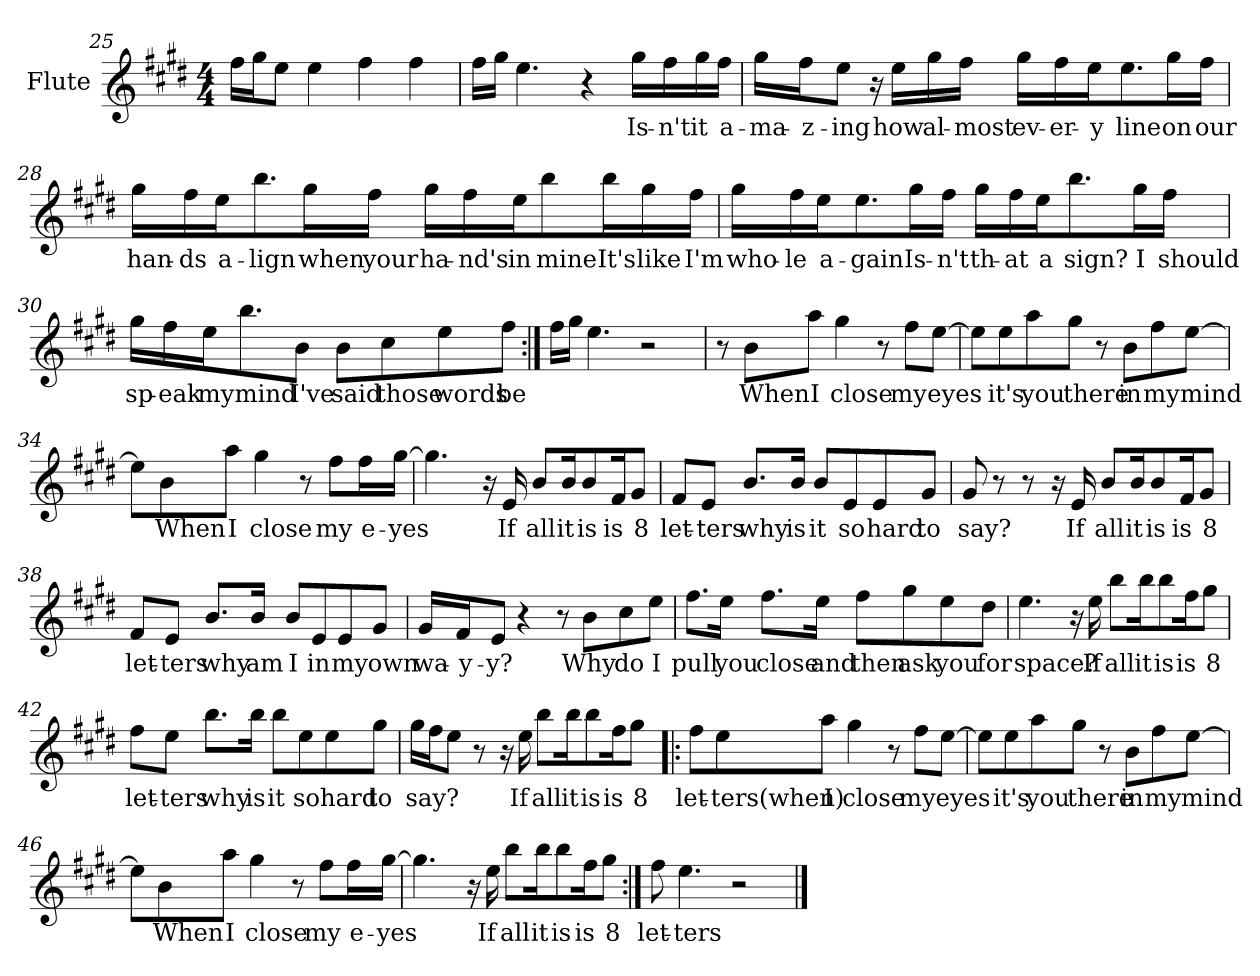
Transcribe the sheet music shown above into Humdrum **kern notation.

**kern	**text
*part1	*part1
*staff1	*staff1
*I"Flute	*
*I'Fl.	*
*clefG2	*
*k[f#c#g#d#]	*
*M4/4	*
=25	=25
16ff#\LL	.
16gg#\J	.
8ee\J	.
4ee\	.
4ff#\	.
4ff#\	.
=26	=26
16ff#\LL	.
16gg#\JJ	.
4.ee\	.
4r	.
!	!LO:LY:b
16gg#\LL	Is-
!	!LO:LY:b
16ff#\	-n't
!	!LO:LY:b
16gg#\	it
!	!LO:LY:b
16ff#\JJ	a-
!!LO:LB:g=z
=27	=27
!	!LO:LY:b
16gg#\LL	-ma-
!	!LO:LY:b
16ff#\J	-z-
!	!LO:LY:b
8ee\J	-ing
16r	.
!	!LO:LY:b
16ee\LL	how
!	!LO:LY:b
16gg#\	al-
!	!LO:LY:b
16ff#\JJ	-most
!	!LO:LY:b
16gg#\LL	ev-
!	!LO:LY:b
16ff#\	-er-
!	!LO:LY:b
16ee\J	-y
!	!LO:LY:b
8.ee\	line
!	!LO:LY:b
16gg#\L	on
!	!LO:LY:b
16ff#\JJ	our
=28	=28
!	!LO:LY:b
16gg#\LL	han-
!	!LO:LY:b
16ff#\	-ds
!	!LO:LY:b
16ee\J	a-
!	!LO:LY:b
8.bb\	-lign
!	!LO:LY:b
16gg#\L	when
!	!LO:LY:b
16ff#\JJ	your
!	!LO:LY:b
16gg#\LL	ha-
!	!LO:LY:b
16ff#\	-nd's
!	!LO:LY:b
16ee\J	in
!	!LO:LY:b
8bb\	mine
!	!LO:LY:b
16bb\L	It's
!	!LO:LY:b
16gg#\	like
!	!LO:LY:b
16ff#\JJ	I'm
!!LO:LB:g=z
=29	=29
!	!LO:LY:b
16gg#\LL	who-
!	!LO:LY:b
16ff#\	-le
!	!LO:LY:b
16ee\J	a-
!	!LO:LY:b
8.ee\	-gain
!	!LO:LY:b
16gg#\L	Is-
!	!LO:LY:b
16ff#\JJ	-n't
!	!LO:LY:b
16gg#\LL	th-
!	!LO:LY:b
16ff#\	-at
!	!LO:LY:b
16ee\J	a
!	!LO:LY:b
8.bb\	sign?
!	!LO:LY:b
16gg#\L	I
!	!LO:LY:b
16ff#\JJ	should
=30	=30
!	!LO:LY:b
16gg#\LL	sp-
!	!LO:LY:b
16ff#\	-eak
!	!LO:LY:b
16ee\J	my
!	!LO:LY:b
8.bb\	mind
!	!LO:LY:b
8b\J	I've
!	!LO:LY:b
8b\L	said
!	!LO:LY:b
8cc#\	those
!	!LO:LY:b
8ee\	words
!	!LO:LY:b
8ff#\J	be
=31:|!	=31:|!
16ff#\LL	.
16gg#\JJ	.
4.ee\	.
2r	.
!!LO:LB:g=z
=32	=32
8r	.
!	!LO:LY:b
8b\L	When
!	!LO:LY:b
8aa\J	I
!	!LO:LY:b
4gg#\	close
8r	.
!	!LO:LY:b
8ff#\L	my
!	!LO:LY:b
[8ee\J	eyes
=33	=33
8ee\L]	.
!	!LO:LY:b
8ee\	it's
!	!LO:LY:b
8aa\	you
!	!LO:LY:b
8gg#\J	there
8r	.
!	!LO:LY:b
8b\L	in
!	!LO:LY:b
8ff#\	my
!	!LO:LY:b
[8ee\J	mind
=34	=34
8ee\L]	.
!	!LO:LY:b
8b\	When
!	!LO:LY:b
8aa\J	I
!	!LO:LY:b
4gg#\	close
8r	.
!	!LO:LY:b
8ff#\L	my
!	!LO:LY:b
16ff#\L	e-
!	!LO:LY:b
[16gg#\JJ	-yes
=35	=35
4.gg#\]	.
16r	.
!	!LO:LY:b
16e/	If
!	!LO:LY:b
8b/L	all
!	!LO:LY:b
16b/K	it
!	!LO:LY:b
8b/	is
!	!LO:LY:b
16f#/K	is
!	!LO:LY:b
8g#/J	8
!!LO:PB:g=z
=36	=36
!	!LO:LY:b
8f#/L	let-
!	!LO:LY:b
8e/J	-ters
!	!LO:LY:b
8.b/L	why
!	!LO:LY:b
16b/Jk	is
!	!LO:LY:b
8b/L	it
!	!LO:LY:b
8e/	so
!	!LO:LY:b
8e/	hard
!	!LO:LY:b
8g#/J	to
=37	=37
!	!LO:LY:b
8g#/	say?
8r	.
8r	.
16r	.
!	!LO:LY:b
16e/	If
!	!LO:LY:b
8b/L	all
!	!LO:LY:b
16b/K	it
!	!LO:LY:b
8b/	is
!	!LO:LY:b
16f#/K	is
!	!LO:LY:b
8g#/J	8
=38	=38
!	!LO:LY:b
8f#/L	let-
!	!LO:LY:b
8e/J	-ters
!	!LO:LY:b
8.b/L	why
!	!LO:LY:b
16b/Jk	am
!	!LO:LY:b
8b/L	I
!	!LO:LY:b
8e/	in
!	!LO:LY:b
8e/	my
!	!LO:LY:b
8g#/J	own
=39	=39
!	!LO:LY:b
16g#/LL	wa-
!	!LO:LY:b
16f#/J	-y-
!	!LO:LY:b
8e/J	-y?
4r	.
8r	.
!	!LO:LY:b
8b\L	Why
!	!LO:LY:b
8cc#\	do
!	!LO:LY:b
8ee\J	I
!!LO:LB:g=z
=40	=40
!	!LO:LY:b
8.ff#\L	pull
!	!LO:LY:b
16ee\Jk	you
!	!LO:LY:b
8.ff#\L	close
!	!LO:LY:b
16ee\Jk	and
!	!LO:LY:b
8ff#\L	then
!	!LO:LY:b
8gg#\	ask
!	!LO:LY:b
8ee\	you
!	!LO:LY:b
8dd#\J	for
=41	=41
!	!LO:LY:b
4.ee\	space?
16r	.
!	!LO:LY:b
16ee\	If
!	!LO:LY:b
8bb\L	all
!	!LO:LY:b
16bb\K	it
!	!LO:LY:b
8bb\	is
!	!LO:LY:b
16ff#\K	is
!	!LO:LY:b
8gg#\J	8
=42	=42
!	!LO:LY:b
8ff#\L	let-
!	!LO:LY:b
8ee\J	-ters
!	!LO:LY:b
8.bb\L	why
!	!LO:LY:b
16bb\Jk	is
!	!LO:LY:b
8bb\L	it
!	!LO:LY:b
8ee\	so
!	!LO:LY:b
8ee\	hard
!	!LO:LY:b
8gg#\J	to
!!LO:LB:g=z
=43	=43
!	!LO:LY:b
16gg#\LL	say?
16ff#\J	.
8ee\J	.
8r	.
16r	.
!	!LO:LY:b
16ee\	If
!	!LO:LY:b
8bb\L	all
!	!LO:LY:b
16bb\K	it
!	!LO:LY:b
8bb\	is
!	!LO:LY:b
16ff#\K	is
!	!LO:LY:b
8gg#\J	8
=44!|:	=44!|:
!	!LO:LY:b
8ff#\L	let-
!	!LO:LY:b
8ee\	-ters(when)
!	!LO:LY:b
8aa\J	I
!	!LO:LY:b
4gg#\	close
8r	.
!	!LO:LY:b
8ff#\L	my
!	!LO:LY:b
[8ee\J	eyes
=45	=45
8ee\L]	.
!	!LO:LY:b
8ee\	it's
!	!LO:LY:b
8aa\	you
!	!LO:LY:b
8gg#\J	there
8r	.
!	!LO:LY:b
8b\L	in
!	!LO:LY:b
8ff#\	my
!	!LO:LY:b
[8ee\J	mind
!!LO:LB:g=z
=46	=46
8ee\L]	.
!	!LO:LY:b
8b\	When
!	!LO:LY:b
8aa\J	I
!	!LO:LY:b
4gg#\	close
8r	.
!	!LO:LY:b
8ff#\L	my
!	!LO:LY:b
16ff#\L	e-
!	!LO:LY:b
[16gg#\JJ	-yes
=47	=47
4.gg#\]	.
16r	.
!	!LO:LY:b
16ee\	If
!	!LO:LY:b
8bb\L	all
!	!LO:LY:b
16bb\K	it
!	!LO:LY:b
8bb\	is
!	!LO:LY:b
16ff#\K	is
!	!LO:LY:b
8gg#\J	8
=48:|!	=48:|!
!	!LO:LY:b
8ff#\	let-
!	!LO:LY:b
4.ee\	-ters
2r	.
==	==
*-	*-
